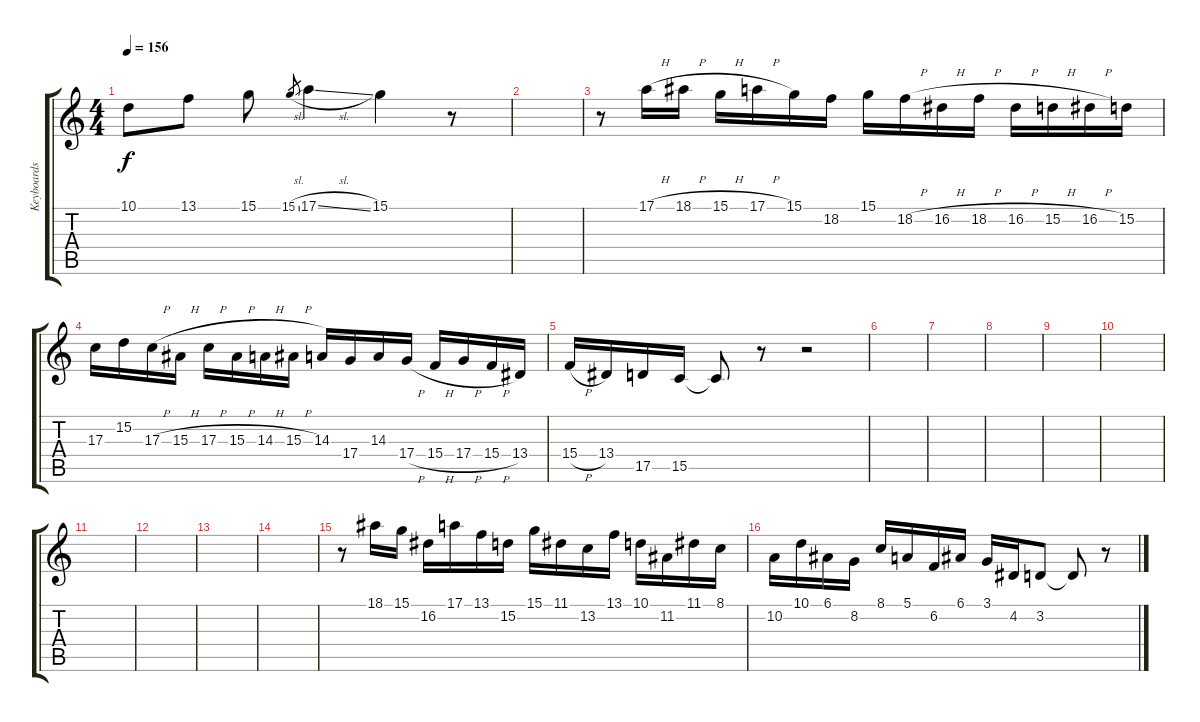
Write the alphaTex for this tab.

\track ("Keyboards Lead 2" "Keyboards ") {instrument flute}
\staff {score tabs}
\tuning (E4 B3 G3 D3 A2 E2) {hide}
\ts (4 4)
\tempo 156
\clef g2
\ks c
10.1.8{dy f} 13.1.8 15.1.8 15.1{sl}.8{gr} 17.1{sl}.4 15.1.4 r.8 |
|
r.8 17.1{h}.16 18.1{h}.16 15.1{h}.16 17.1{h}.16 15.1.16 18.2.16 15.1.16 18.2{h}.16 16.2{h}.16 18.2{h}.16 16.2{h}.16 15.2{h}.16 16.2{h}.16 15.2.16 |
17.3.16 15.2.16 17.3{h}.16 15.3{h}.16 17.3{h}.16 15.3{h}.16 14.3{h}.16 15.3{h}.16 14.3.16 17.4.16 14.3.16 17.4{h}.16 15.4{h}.16 17.4{h}.16 15.4{h}.16 13.4.16 |
15.4{h}.16 13.4.16 17.5.16 15.5.16 15.5{t}.8 r.8 r.2 |
|
|
|
|
|
|
|
|
|
r.8 18.1.16 15.1.16 16.2.16 17.1.16 13.1.16 15.2.16 15.1.16 11.1.16 13.2.16 13.1.16 10.1.16 11.2.16 11.1.16 8.1.16 |
10.2.16 10.1.16 6.1.16 8.2.16 8.1.16 5.1.16 6.2.16 6.1.16 3.1.16 4.2.16 3.2.8 3.2{t}.8 r.8
